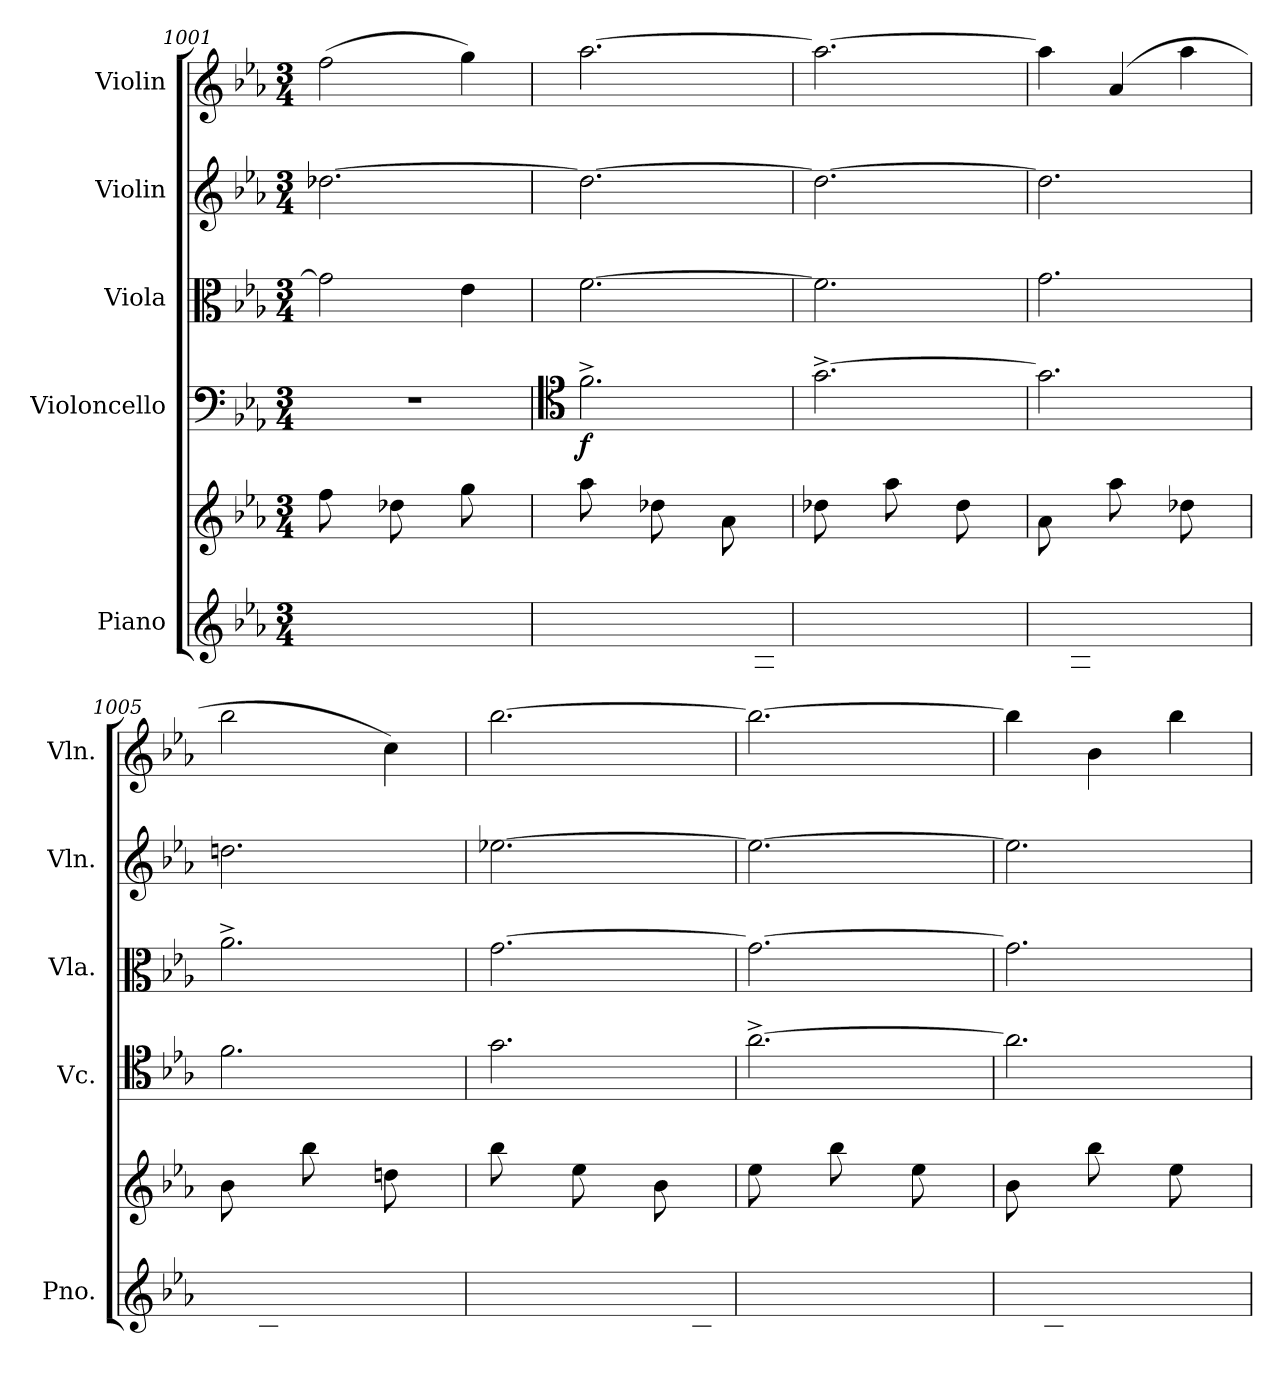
**kern	**kern	**kern	**dynam	**kern	**kern	**kern
*part5	*part5	*part4	*part4	*part3	*part2	*part1
*staff6	*staff5	*staff4	*staff4	*staff3	*staff2	*staff1
*I"Piano	*	*I"Violoncello	*	*I"Viola	*I"Violin	*I"Violin
*I'Pno.	*	*I'Vc.	*	*I'Vla.	*I'Vln.	*I'Vln.
*clefG2	*clefG2	*clefF4	*	*clefC3	*clefG2	*clefG2
*k[b-e-a-]	*k[b-e-a-]	*k[b-e-a-]	*	*k[b-e-a-]	*k[b-e-a-]	*k[b-e-a-]
*M3/4	*M3/4	*M3/4	*	*M3/4	*M3/4	*M3/4
=1001	=1001	=1001	=1001	=1001	=1001	=1001
*	*^	*	*	*	*	*
8ryy	2.ryy	8ff\L	2.r	.	2g\]	[2.dd-X\	(2ff\
8f/	.	8ryy	.	.	.	.	.
8ryy	.	8dd-X\	.	.	.	.	.
8d-X/	.	8ryy	.	.	.	.	.
8ryy	.	8gg\	.	.	4e-\	.	4gg\)
8g/J	.	8ryy	.	.	.	.	.
!!LO:PB:g=z
=1002	=1002	=1002	=1002	=1002	=1002	=1002	=1002
*	*	*	*clefC4	*	*	*	*
!	!	!	!	!LO:DY:b	!	!	!
8ryy	2.ryy	8aa-\L	2.f^\	f	[2.f\	2.dd-\_	[2.aa-\
8a-/	.	8ryy	.	.	.	.	.
8ryy	.	8dd-X\	.	.	.	.	.
8d-X/	.	8ryy	.	.	.	.	.
8ryy	.	8a-\	.	.	.	.	.
8A-/J	.	8ryy	.	.	.	.	.
=1003	=1003	=1003	=1003	=1003	=1003	=1003	=1003
8ryy	2.ryy	8dd-X\L	[2.g^\	.	2.f\]	2.dd-\_	2.aa-\_
8d-X/	.	8ryy	.	.	.	.	.
8ryy	.	8aa-\	.	.	.	.	.
8a-/	.	8ryy	.	.	.	.	.
8ryy	.	8dd-\	.	.	.	.	.
8d-/J	.	8ryy	.	.	.	.	.
=1004	=1004	=1004	=1004	=1004	=1004	=1004	=1004
8ryy	2.ryy	8a-\L	2.g\]	.	2.g\	2.dd-\]	4aa-\]
8A-/	.	8ryy	.	.	.	.	.
8ryy	.	8aa-\	.	.	.	.	(4a-/
8a-/	.	8ryy	.	.	.	.	.
8ryy	.	8dd-X\	.	.	.	.	4aa-\
8d-X/J	.	8ryy	.	.	.	.	.
=1005	=1005	=1005	=1005	=1005	=1005	=1005	=1005
8ryy	2.ryy	8b-\L	2.f\	.	2.a-^\	2.ddn\	2bb-\
8B-/	.	8ryy	.	.	.	.	.
8ryy	.	8bb-\	.	.	.	.	.
8b-/	.	8ryy	.	.	.	.	.
8ryy	.	8ddn\	.	.	.	.	4cc\)
8dn/J	.	8ryy	.	.	.	.	.
=1006	=1006	=1006	=1006	=1006	=1006	=1006	=1006
8ryy	2.ryy	8bb-\L	2.g\	.	[2.g\	[2.ee-X\	[2.bb-\
8b-/	.	8ryy	.	.	.	.	.
8ryy	.	8ee-\	.	.	.	.	.
8e-/	.	8ryy	.	.	.	.	.
8ryy	.	8b-\	.	.	.	.	.
8B-/J	.	8ryy	.	.	.	.	.
!!LO:LB:g=z
=1007	=1007	=1007	=1007	=1007	=1007	=1007	=1007
8ryy	2.ryy	8ee-\L	[2.a-^\	.	2.g\_	2.ee-\_	2.bb-\_
8e-/	.	8ryy	.	.	.	.	.
8ryy	.	8bb-\	.	.	.	.	.
8b-/	.	8ryy	.	.	.	.	.
8ryy	.	8ee-\	.	.	.	.	.
8e-/J	.	8ryy	.	.	.	.	.
=1008	=1008	=1008	=1008	=1008	=1008	=1008	=1008
8ryy	2.ryy	8b-\L	2.a-\]	.	2.g\]	2.ee-\]	4bb-\]
8B-/	.	8ryy	.	.	.	.	.
8ryy	.	8bb-\	.	.	.	.	4b-\
8b-/	.	8ryy	.	.	.	.	.
8ryy	.	8ee-\	.	.	.	.	4bb-\
8e-/J	.	8ryy	.	.	.	.	.
*	*v	*v	*	*	*	*	*
=	=	=	=	=	=	=
*-	*-	*-	*-	*-	*-	*-
